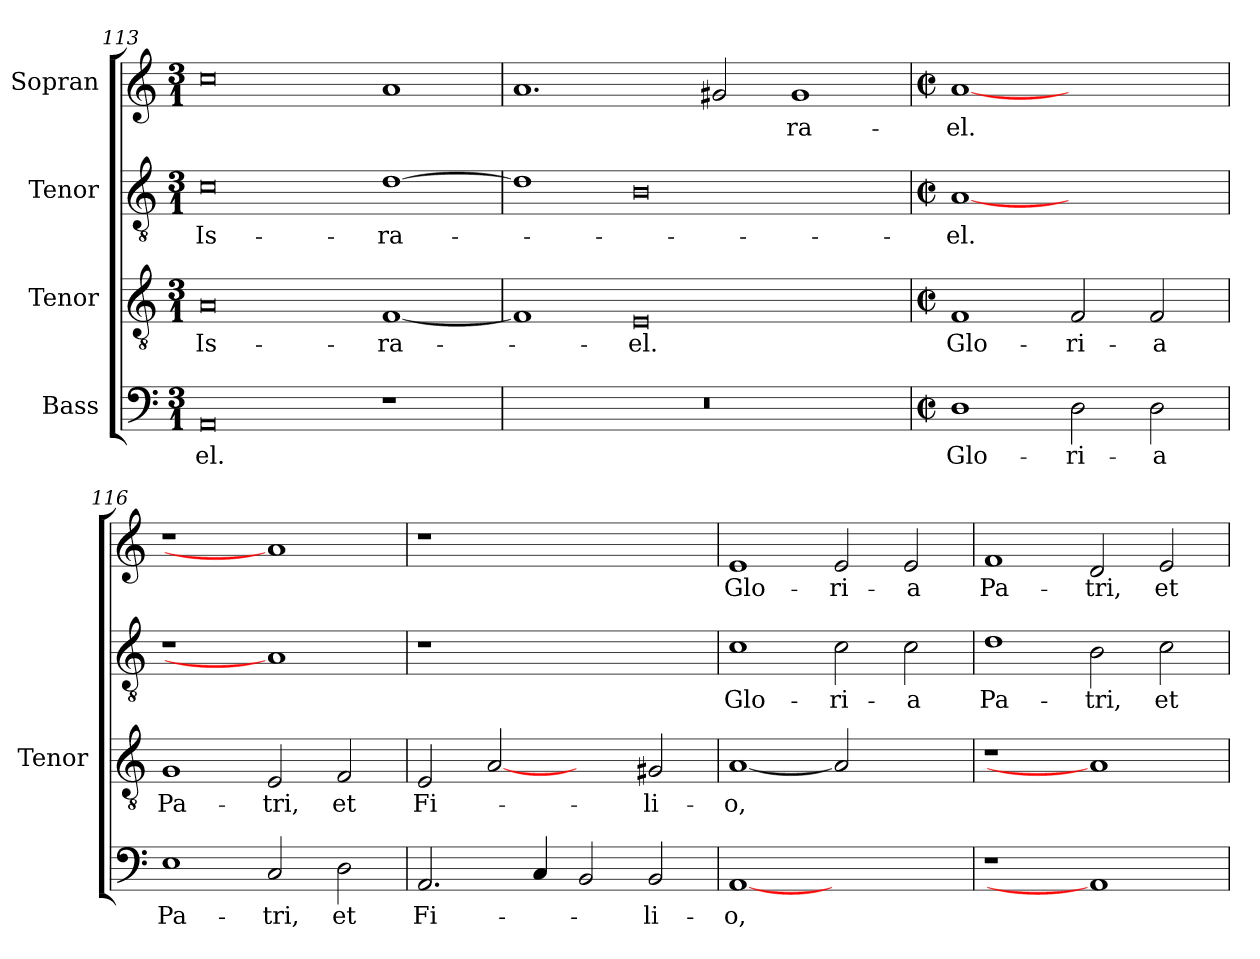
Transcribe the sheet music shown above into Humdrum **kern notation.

**kern	**text	**kern	**text	**kern	**text	**kern	**text
*part4	*part4	*part3	*part3	*part2	*part2	*part1	*part1
*staff4	*staff4	*staff3	*staff3	*staff2	*staff2	*staff1	*staff1
*I"Bass	*	*I"Tenor	*	*I"Tenor	*	*I"Sopran	*
*	*	*I'Tenor	*	*	*	*	*
*clefF4	*	*clefGv2	*	*clefGv2	*	*clefG2	*
*	*	*ITrd7c12	*	*ITrd7c12	*	*	*
*k[]	*	*k[]	*	*k[]	*	*k[]	*
*C:	*	*C:	*	*C:	*	*C:	*
*M3/1	*	*M3/1	*	*M3/1	*	*M3/1	*
=113	=113	=113	=113	=113	=113	=113	=113
!	!LO:LY:b:color=#000000	!	!	!	!	!	!
!	!	!	!LO:LY:b:color=#000000	!	!	!	!
!	!	!	!	!	!LO:LY:b:color=#000000	!	!
0AAi	-el.	0AAi	Is-	0Ci	Is-	0cci	.
!	!	!	!LO:LY:b:color=#000000	!	!	!	!
!	!	!	!	!	!LO:LY:b:color=#000000	!	!
1r	.	[<1FFi	-ra-	[>1Di	-ra-	1ai	.
=114	=114	=114	=114	=114	=114	=114	=114
!LO:N:vis=1	!	!	!	!	!	!	!
0.r	.	1FFi]	.	1Di]	.	1.ai	.
!	!	!	!LO:LY:b:color=#000000	!	!	!	!
.	.	0EEi	-el.	0BBi	.	.	.
.	.	.	.	.	.	2g#Xi/	.
!	!	!	!	!	!	!	!LO:LY:b:color=#000000
.	.	.	.	.	.	1g#i	-ra-
=115	=115	=115	=115	=115	=115	=115	=115
*M2/2	*	*M2/2	*	*M2/2	*	*M2/2	*
*met(c|)	*	*met(c|)	*	*met(c|)	*	*met(c|)	*
!	!LO:LY:b:color=#000000	!	!	!	!	!	!
!	!	!	!LO:LY:b:color=#000000	!	!	!	!
!	!	!	!	!	!LO:LY:b:color=#000000	!	!
!	!	!	!	!	!	!	!LO:LY:b:color=#000000
1Di	Glo-	1FFi	Glo-	[1AAi	-el.	[1ai	-el.
!	!LO:LY:b:color=#000000	!	!	!	!	!	!
!	!	!	!LO:LY:b:color=#000000	!	!	!	!
2Di\	-ri-	2FFi/	-ri-	1ryy	.	1ryy	.
!	!LO:LY:b:color=#000000	!	!	!	!	!	!
!	!	!	!LO:LY:b:color=#000000	!	!	!	!
2Di\	-a	2FFi/	-a	.	.	.	.
=116	=116	=116	=116	=116	=116	=116	=116
!	!LO:LY:b:color=#000000	!	!	!	!	!	!
!	!	!	!LO:LY:b:color=#000000	!LO:N:vis=1	!	!LO:N:vis=1	!
1Ei	Pa-	1GGi	Pa-	1r	.	1r	.
!	!LO:LY:b:color=#000000	!	!	!	!	!	!
!	!	!	!LO:LY:b:color=#000000	!	!	!	!
2Ci/	-tri,	2EEi/	-tri,	1AAi]	.	1ai]	.
!	!LO:LY:b:color=#000000	!	!	!	!	!	!
!	!	!	!LO:LY:b:color=#000000	!	!	!	!
2Di\	et	2FFi/	et	.	.	.	.
=117	=117	=117	=117	=117	=117	=117	=117
!	!LO:LY:b:color=#000000	!	!	!	!	!	!
!	!	!	!LO:LY:b:color=#000000	!LO:N:vis=1	!	!LO:N:vis=1	!
2.AAi/	Fi-	2EEi/	Fi-	1r	.	1r	.
.	.	[2AAi	.	.	.	.	.
4Ci/	.	.	.	.	.	.	.
2BBi/	.	2ryy	.	1ryy	.	1ryy	.
!	!LO:LY:b:color=#000000	!	!	!	!	!	!
!	!	!	!LO:LY:b:color=#000000	!	!	!	!
2BBi/	-li-	2GG#Xi/	-li-	.	.	.	.
=118	=118	=118	=118	=118	=118	=118	=118
!	!LO:LY:b:color=#000000	!	!	!	!	!	!
!	!	!	!LO:LY:b:color=#000000	!	!	!	!
!	!	!	!	!	!LO:LY:b:color=#000000	!	!
!	!	!	!	!	!	!	!LO:LY:b:color=#000000
[1AAi	-o,	[1AAi	-o,	1Ci	Glo-	1ei	Glo-
!	!	!	!	!	!LO:LY:b:color=#000000	!	!
!	!	!	!	!	!	!	!LO:LY:b:color=#000000
1ryy	.	2AAi]	.	2Ci\	-ri-	2ei/	-ri-
!	!	!	!	!	!LO:LY:b:color=#000000	!	!
!	!	!	!	!	!	!	!LO:LY:b:color=#000000
.	.	2ryy	.	2Ci\	-a	2ei/	-a
!!LO:LB:g=z
=119	=119	=119	=119	=119	=119	=119	=119
!LO:N:vis=1	!	!LO:N:vis=1	!	!	!	!	!
!	!	!	!	!	!LO:LY:b:color=#000000	!	!
!	!	!	!	!	!	!	!LO:LY:b:color=#000000
1r	.	1r	.	1Di	Pa-	1fi	Pa-
!	!	!	!	!	!LO:LY:b:color=#000000	!	!
!	!	!	!	!	!	!	!LO:LY:b:color=#000000
1AAi]	.	1AAi]	.	2BBi\	-tri,	2di/	-tri,
!	!	!	!	!	!LO:LY:b:color=#000000	!	!
!	!	!	!	!	!	!	!LO:LY:b:color=#000000
.	.	.	.	2Ci\	et	2ei/	et
=	=	=	=	=	=	=	=
*-	*-	*-	*-	*-	*-	*-	*-
